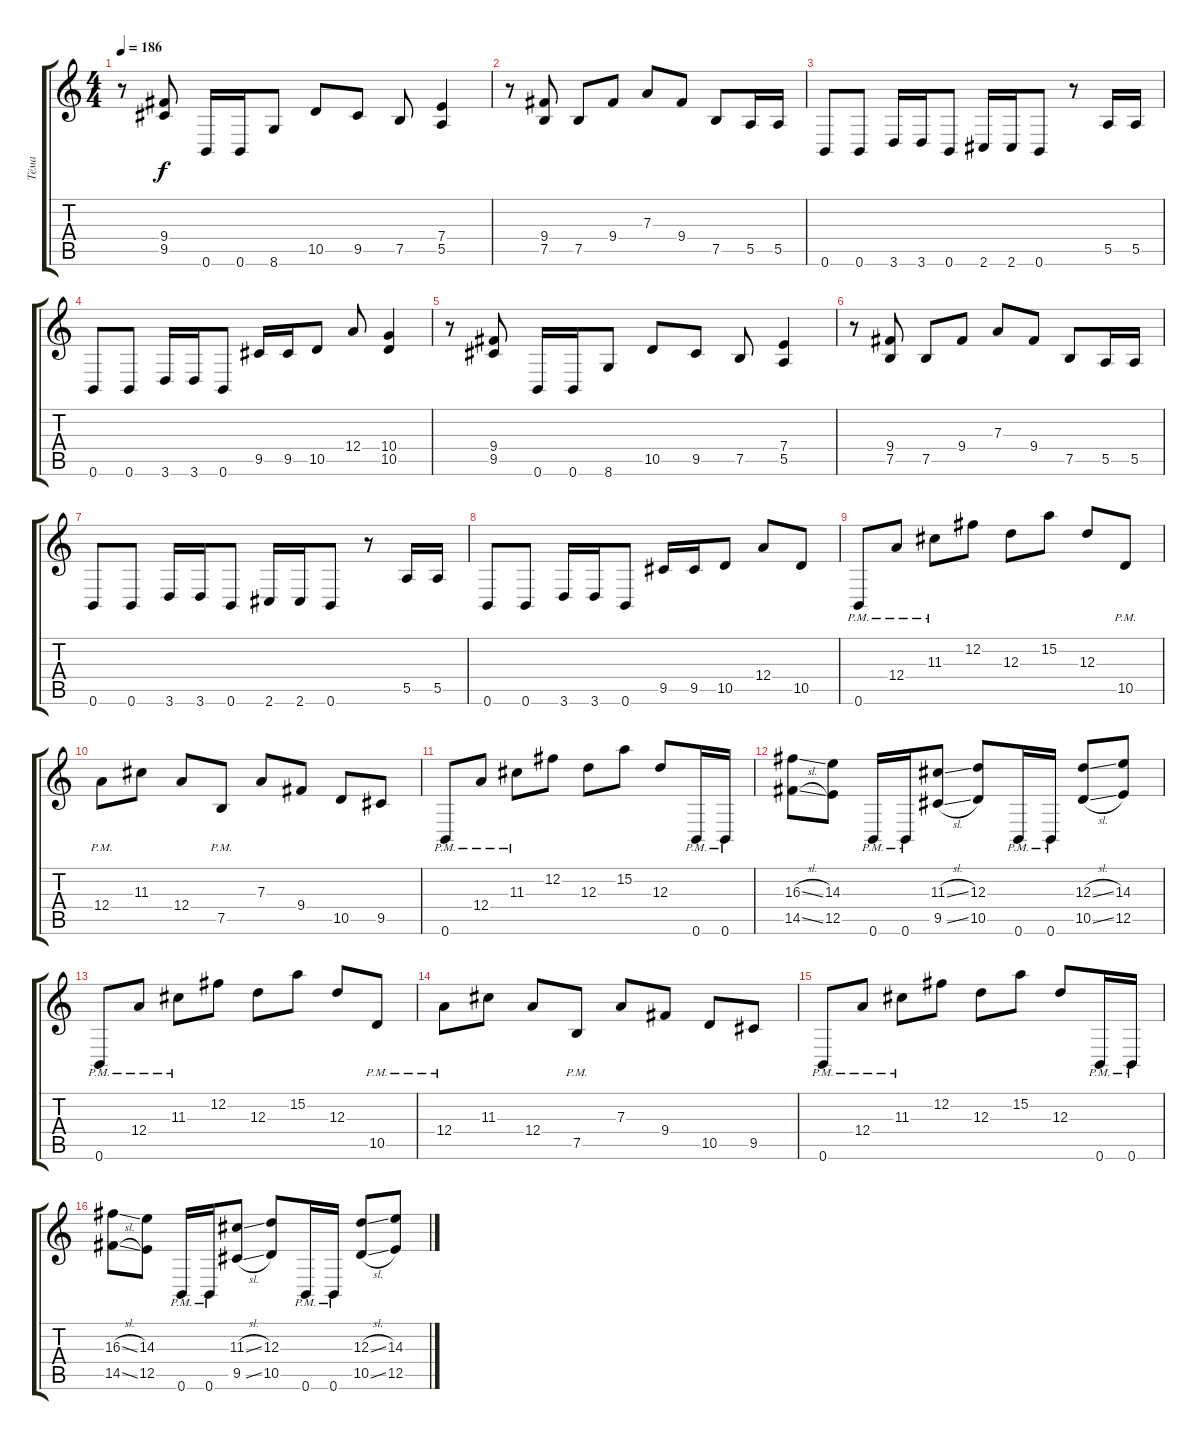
\track ("Тёма" "Тёма") {instrument distortionguitar}
\staff {score tabs}
\tuning (B3 Gb3 D3 A2 E2 B1) {hide}
\ts (4 4)
\tempo 186
\clef g2
\ks c
r.8{dy f} (9.4 9.5).8 0.6.16 0.6.16 8.6.8 10.5.8 9.5.8 7.5.8 (7.4 5.5).4 |
r.8 (9.4 7.5).8 7.5.8 9.4.8 7.3.8 9.4.8 7.5.8 5.5.16 5.5.16 |
0.6.8 0.6.8 3.6.16 3.6.16 0.6.8 2.6.16 2.6.16 0.6.8 r.8 5.5.16 5.5.16 |
0.6.8 0.6.8 3.6.16 3.6.16 0.6.8 9.5.16 9.5.16 10.5.8 12.4.8 (10.4 10.5).4 |
r.8 (9.4 9.5).8 0.6.16 0.6.16 8.6.8 10.5.8 9.5.8 7.5.8 (7.4 5.5).4 |
r.8 (9.4 7.5).8 7.5.8 9.4.8 7.3.8 9.4.8 7.5.8 5.5.16 5.5.16 |
0.6.8 0.6.8 3.6.16 3.6.16 0.6.8 2.6.16 2.6.16 0.6.8 r.8 5.5.16 5.5.16 |
0.6.8 0.6.8 3.6.16 3.6.16 0.6.8 9.5.16 9.5.16 10.5.8 12.4.8 10.5.8 |
0.6{pm}.8 12.4{pm}.8 11.3{pm}.8 12.2.8 12.3.8 15.2.8 12.3.8 10.5{pm}.8 |
12.4{pm}.8 11.3.8 12.4.8 7.5{pm}.8 7.3.8 9.4.8 10.5.8 9.5.8 |
0.6{pm}.8 12.4{pm}.8 11.3{pm}.8 12.2.8 12.3.8 15.2.8 12.3.8 0.6{pm}.16 0.6{pm}.16 |
(16.3{sl} 14.5{sl}).8 (14.3 12.5).8 0.6{pm}.16 0.6{pm}.16 (11.3{sl} 9.5{sl}).8 (12.3 10.5).8 0.6{pm}.16 0.6{pm}.16 (12.3{sl} 10.5{sl}).8 (14.3 12.5).8 |
0.6{pm}.8 12.4{pm}.8 11.3{pm}.8 12.2.8 12.3.8 15.2.8 12.3.8 10.5{pm}.8 |
12.4{pm}.8 11.3.8 12.4.8 7.5{pm}.8 7.3.8 9.4.8 10.5.8 9.5.8 |
0.6{pm}.8 12.4{pm}.8 11.3{pm}.8 12.2.8 12.3.8 15.2.8 12.3.8 0.6{pm}.16 0.6{pm}.16 |
(16.3{sl} 14.5{sl}).8 (14.3 12.5).8 0.6{pm}.16 0.6{pm}.16 (11.3{sl} 9.5{sl}).8 (12.3 10.5).8 0.6{pm}.16 0.6{pm}.16 (12.3{sl} 10.5{sl}).8 (14.3 12.5).8
